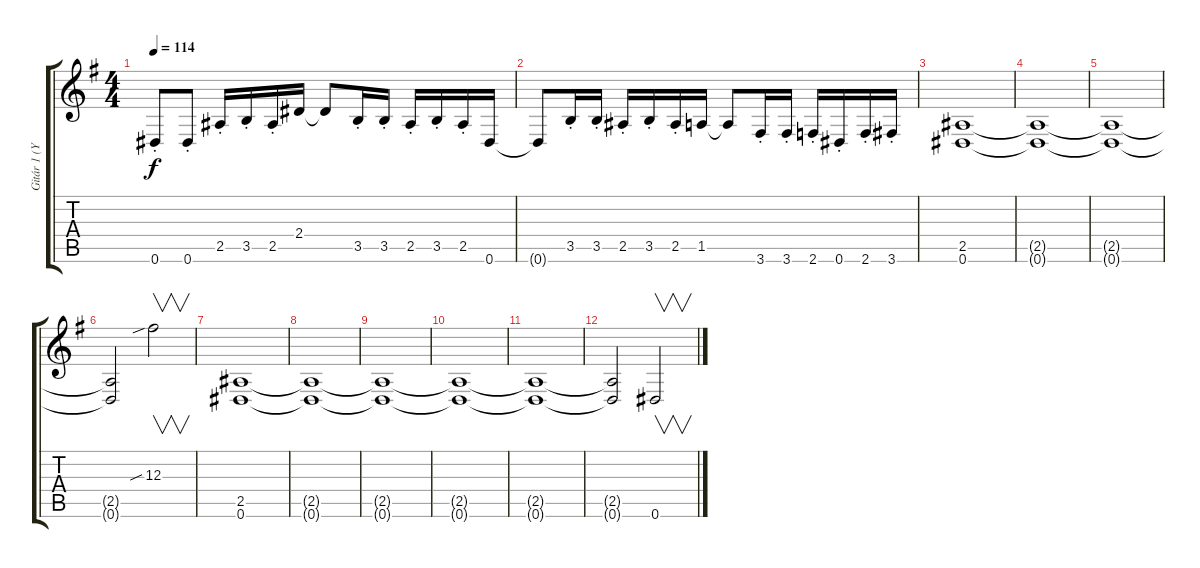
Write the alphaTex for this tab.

\track ("Gitár 1 (Yngwie Malmsteen)" "Gitár 1 (Y") {instrument distortionguitar}
\staff {score tabs}
\tuning (Eb4 Bb3 Gb3 Db3 Ab2 Eb2) {hide}
\ts (4 4)
\tempo 114
\clef g2
\ks g
0.6{st}.8{dy f} 0.6{st}.8 2.5{st}.16 3.5{st}.16 2.5{st}.16 2.4.16 2.4{t}.8 3.5{st}.16 3.5{st}.16 2.5{st}.16 3.5{st}.16 2.5{st}.16 0.6.16 |
0.6{t}.8 3.5{st}.16 3.5{st}.16 2.5{st}.16 3.5{st}.16 2.5{st}.16 1.5.16 1.5{t}.8 3.6{st}.16 3.6{st}.16 2.6{st}.16 0.6{st}.16 2.6{st}.16 3.6{st}.16 |
(2.5 0.6).1 |
(2.5{t} 0.6{t}).1 |
(2.5{t} 0.6{t}).1 |
(2.5{t} 0.6{t}).2 12.3{sib}.2{v} |
(2.5 0.6).1 |
(2.5{t} 0.6{t}).1 |
(2.5{t} 0.6{t}).1 |
(2.5{t} 0.6{t}).1 |
(2.5{t} 0.6{t}).1 |
(2.5{t} 0.6{t}).2 0.6.2{v}
